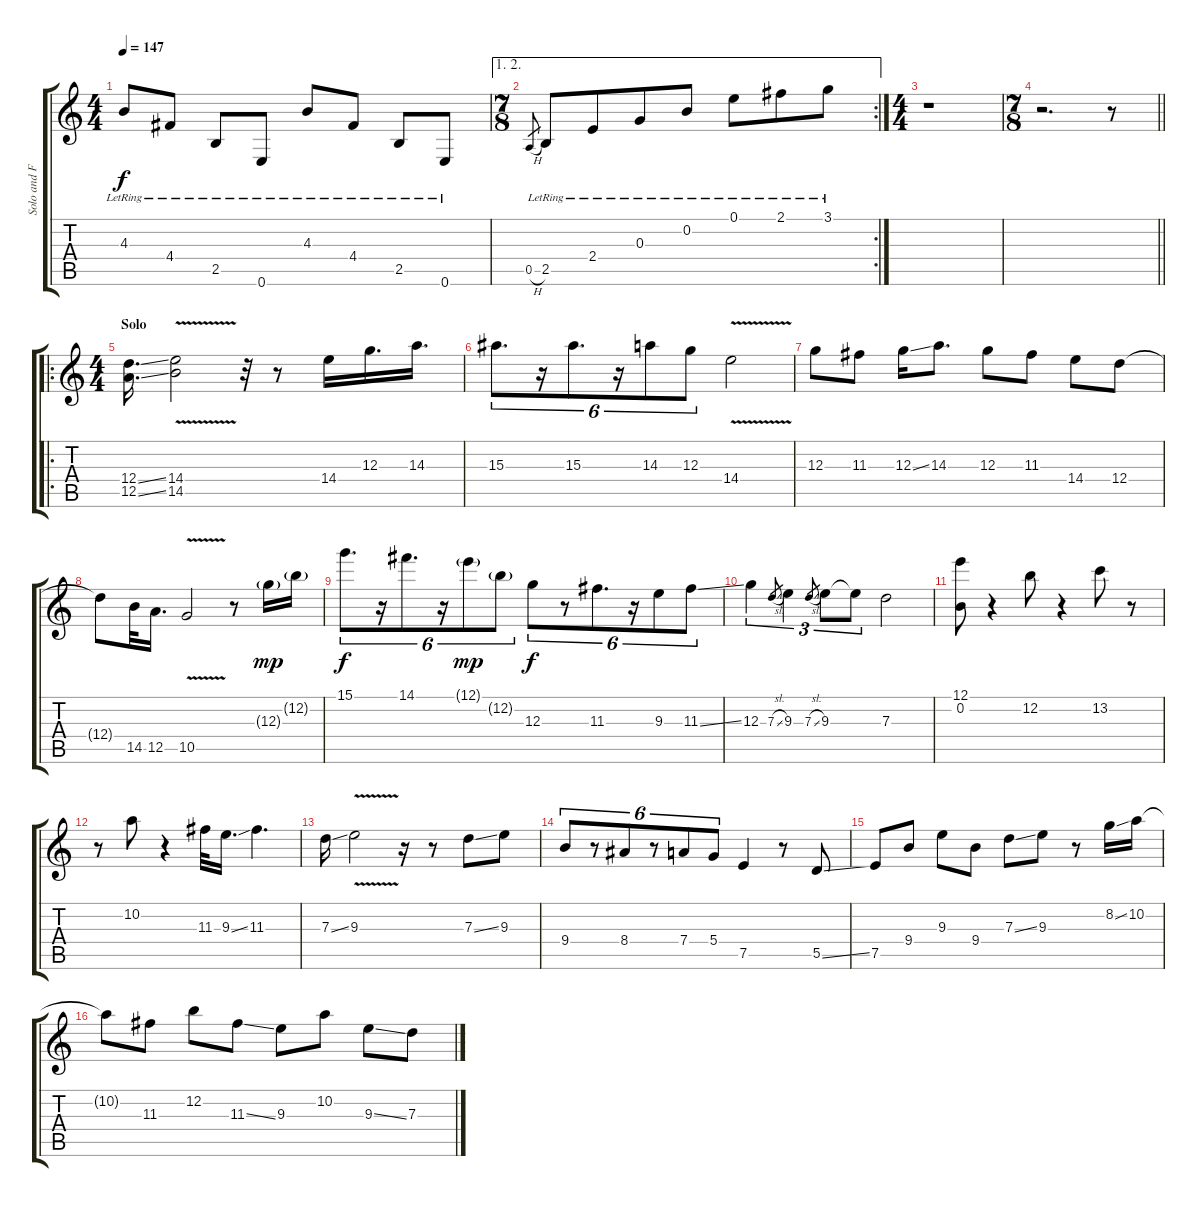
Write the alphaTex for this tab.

\track ("Solo and Fills" "Solo and F") {instrument acousticguitarnylon}
\staff {score tabs}
\tuning (E4 B3 G3 D3 A2 E2) {hide}
\ts (4 4)
\tempo 147
\clef g2
\ks c
4.3{lr}.8{dy f} 4.4{lr}.8 2.5{lr}.8 0.6{lr}.8 4.3{lr}.8 4.4{lr}.8 2.5{lr}.8 0.6{lr}.8 |
\ae (1 2)
\rc 2
\ts (7 8)
0.5{h}.8{gr} 2.5{lr}.8 2.4{lr}.8 0.3{lr}.8 0.2{lr}.8 0.1{lr}.8 2.1{lr}.8 3.1{lr}.8 |
\ts (4 4)
r.1{volume 12 instrument electricguitarjazz} |
\ts (7 8)
\barLineRight lightlight
r.2{d} r.8 |
\ro
\ts (4 4)
\section ("" "Solo")
(12.4{ss} 12.5{ss}).16{d volume 13 balance 8} (14.4 14.5{v}).2 r.32 r.8 14.4.16 12.3.16{d} 14.3.16{d} |
15.3.8{d tu (6 4)} r.16{tu (6 4)} 15.3.8{d tu (6 4)} r.16{tu (6 4)} 14.3.8{tu (6 4)} 12.3.8{tu (6 4)} 14.4{v}.2 |
12.3.8 11.3.8 12.3{ss}.16 14.3.8{d} 12.3.8 11.3.8 14.4.8 12.4.8 |
12.4{t}.8 14.5.32 12.5.16{d} 10.5{v}.2 r.8 12.3{g}.16{dy mp} 12.2{g}.16 |
15.1.8{d tu (6 4) dy f} r.16{tu (6 4)} 14.1.8{d tu (6 4)} r.16{tu (6 4)} 12.1{g}.8{tu (6 4) dy mp} 12.2{g}.8{tu (6 4)} 12.3.8{tu (6 4) dy f} r.8{tu (6 4)} 11.3.8{d tu (6 4)} r.16{tu (6 4)} 9.3.8{tu (6 4)} 11.3{ss}.8{tu (6 4)} |
12.3.4{tu (3 2)} 7.3{sl}.8{gr} 9.3.4{tu (3 2)} 7.3{sl}.8{gr} 9.3.8{tu (3 2)} 9.3{t}.8{tu (3 2)} 7.3.2 |
(12.1 0.2).8 r.4 12.2.8 r.4 13.2.8 r.8 |
r.8 10.2.8 r.4 11.3.32 9.3{ss}.16{d} 11.3.4{d} |
7.3{ss}.16 9.3{v}.2 r.16 r.8 7.3{ss}.8 9.3.8 |
9.4.8{tu (6 4)} r.8{tu (6 4)} 8.4.8{tu (6 4)} r.8{tu (6 4)} 7.4.8{tu (6 4)} 5.4.8{tu (6 4)} 7.5.4 r.8 5.5{ss}.8 |
7.5.8 9.4.8 9.3.8 9.4.8 7.3{ss}.8 9.3.8 r.8 8.2{ss}.16 10.2.16 |
10.2{t}.8 11.3.8 12.2.8 11.3{ss}.8 9.3.8 10.2.8 9.3{ss}.8 7.3.8
